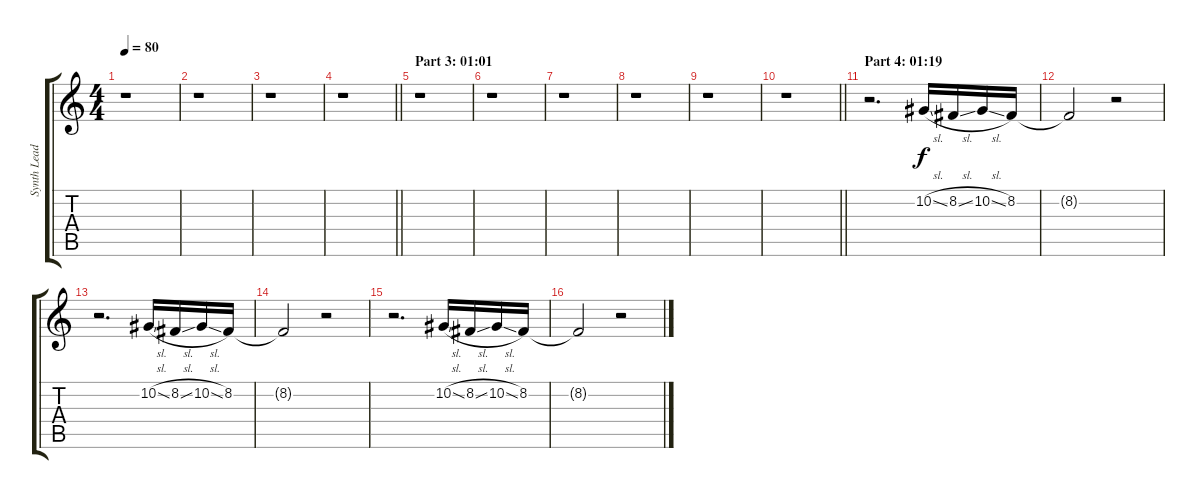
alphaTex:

\track ("Synth Lead (Square) Arranged for Guitar" "Synth Lead") {instrument lead1square}
\staff {score tabs}
\tuning (Eb4 Bb3 Gb3 Db3 Ab2 Eb2) {hide}
\ts (4 4)
\tempo 80
\clef g2
\ks c
r.1{dy f} |
r.1 |
r.1 |
\barLineRight lightlight
r.1 |
\section ("" "Part 3: 01:01")
r.1 |
r.1 |
r.1 |
r.1 |
r.1 |
\barLineRight lightlight
r.1 |
\section ("" "Part 4: 01:19")
r.2{d} 10.2{sl}.16 8.2{sl}.16 10.2{sl}.16 8.2.16 |
8.2{t}.2 r.2 |
r.2{d} 10.2{sl}.16 8.2{sl}.16 10.2{sl}.16 8.2.16 |
8.2{t}.2 r.2 |
r.2{d} 10.2{sl}.16 8.2{sl}.16 10.2{sl}.16 8.2.16 |
8.2{t}.2 r.2
